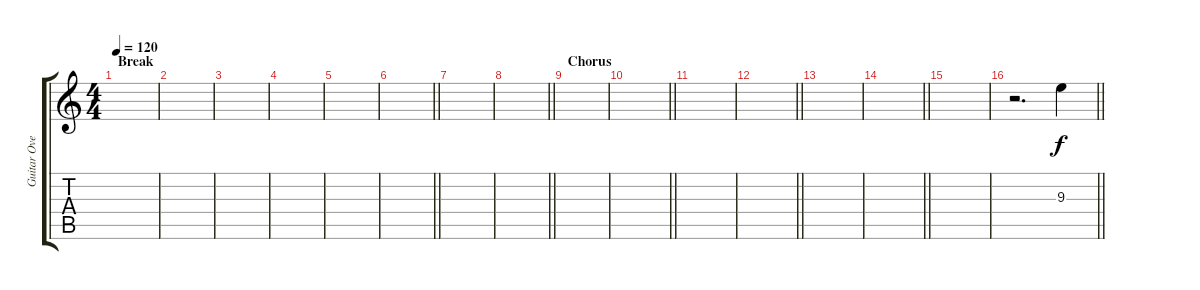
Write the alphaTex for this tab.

\track ("Guitar Overdoubt" "Guitar Ove") {instrument distortionguitar}
\staff {score tabs}
\tuning (E4 B3 G3 D3 A2 E2) {hide}
\ts (4 4)
\section ("" "Break")
\tempo 120
\clef g2
\ks c
|
|
|
|
|
\barLineRight lightlight
|
|
\barLineRight lightlight
|
\section ("" "Chorus")
|
\barLineRight lightlight
|
|
\barLineRight lightlight
|
|
\barLineRight lightlight
|
|
\barLineRight lightlight
r.2{d} 9.3{sl}.4
